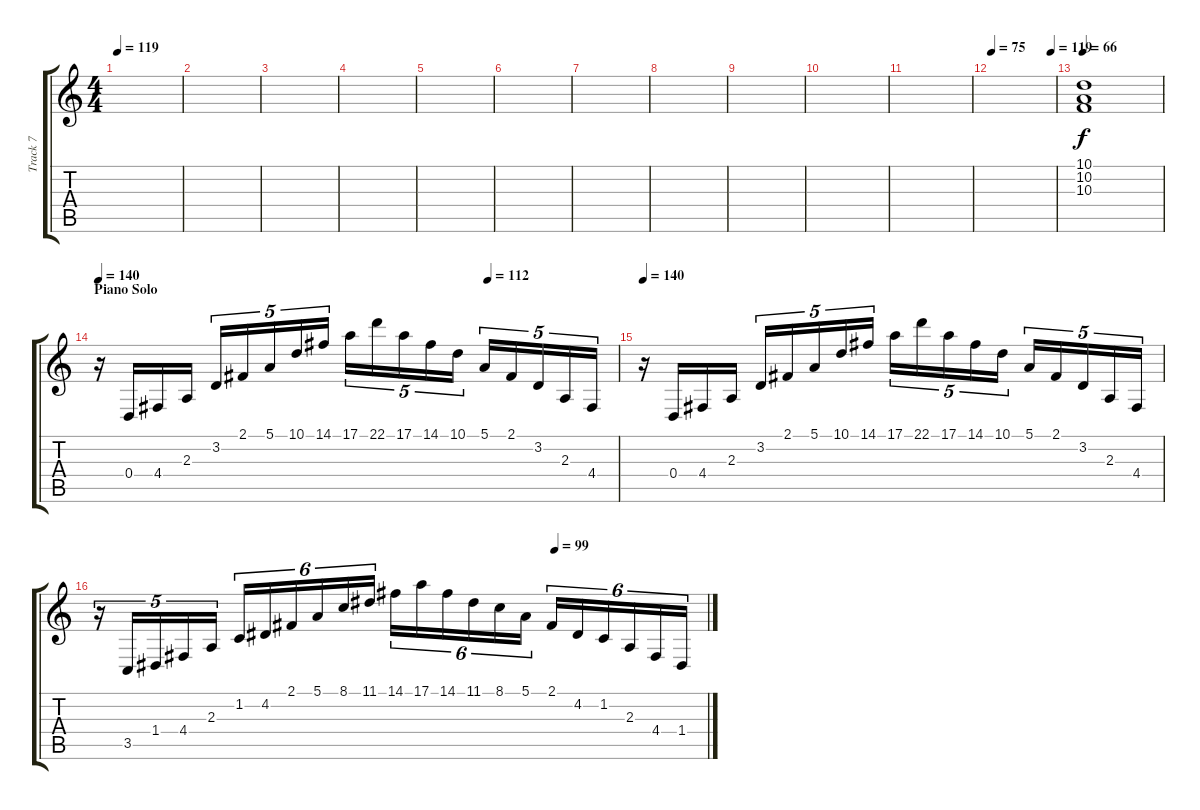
\track ("Track 7" "Track 7") {instrument acousticgrandpiano}
\staff {score tabs}
\tuning (E4 B3 G3 D3 A2 E2) {hide}
\ts (4 4)
\tempo 119
\clef g2
\ks c
|
|
|
|
|
|
|
|
|
|
|
\tempo 75
\tempo (119 0.9375)
|
\tempo 66
(10.1 10.2 10.3).1 |
\section ("" "Piano Solo")
\tempo 140
\tempo (112 0.75)
r.16 0.4.16 4.4.16 2.3.16 3.2.16{tu (5 4)} 2.1.16{tu (5 4)} 5.1.16{tu (5 4)} 10.1.16{tu (5 4)} 14.1.16{tu (5 4)} 17.1.16{tu (5 4)} 22.1.16{tu (5 4)} 17.1.16{tu (5 4)} 14.1.16{tu (5 4)} 10.1.16{tu (5 4)} 5.1.16{tu (5 4)} 2.1.16{tu (5 4)} 3.2.16{tu (5 4)} 2.3.16{tu (5 4)} 4.4.16{tu (5 4)} |
\tempo 140
r.16 0.4.16 4.4.16 2.3.16 3.2.16{tu (5 4)} 2.1.16{tu (5 4)} 5.1.16{tu (5 4)} 10.1.16{tu (5 4)} 14.1.16{tu (5 4)} 17.1.16{tu (5 4)} 22.1.16{tu (5 4)} 17.1.16{tu (5 4)} 14.1.16{tu (5 4)} 10.1.16{tu (5 4)} 5.1.16{tu (5 4)} 2.1.16{tu (5 4)} 3.2.16{tu (5 4)} 2.3.16{tu (5 4)} 4.4.16{tu (5 4)} |
\tempo (99 0.75)
r.16{tu (5 4)} 3.5.16{tu (5 4)} 1.4.16{tu (5 4)} 4.4.16{tu (5 4)} 2.3.16{tu (5 4)} 1.2.16{tu (6 4)} 4.2.16{tu (6 4)} 2.1.16{tu (6 4)} 5.1.16{tu (6 4)} 8.1.16{tu (6 4)} 11.1.16{tu (6 4)} 14.1.16{tu (6 4)} 17.1.16{tu (6 4)} 14.1.16{tu (6 4)} 11.1.16{tu (6 4)} 8.1.16{tu (6 4)} 5.1.16{tu (6 4)} 2.1.16{tu (6 4)} 4.2.16{tu (6 4)} 1.2.16{tu (6 4)} 2.3.16{tu (6 4)} 4.4.16{tu (6 4)} 1.4.16{tu (6 4)}
